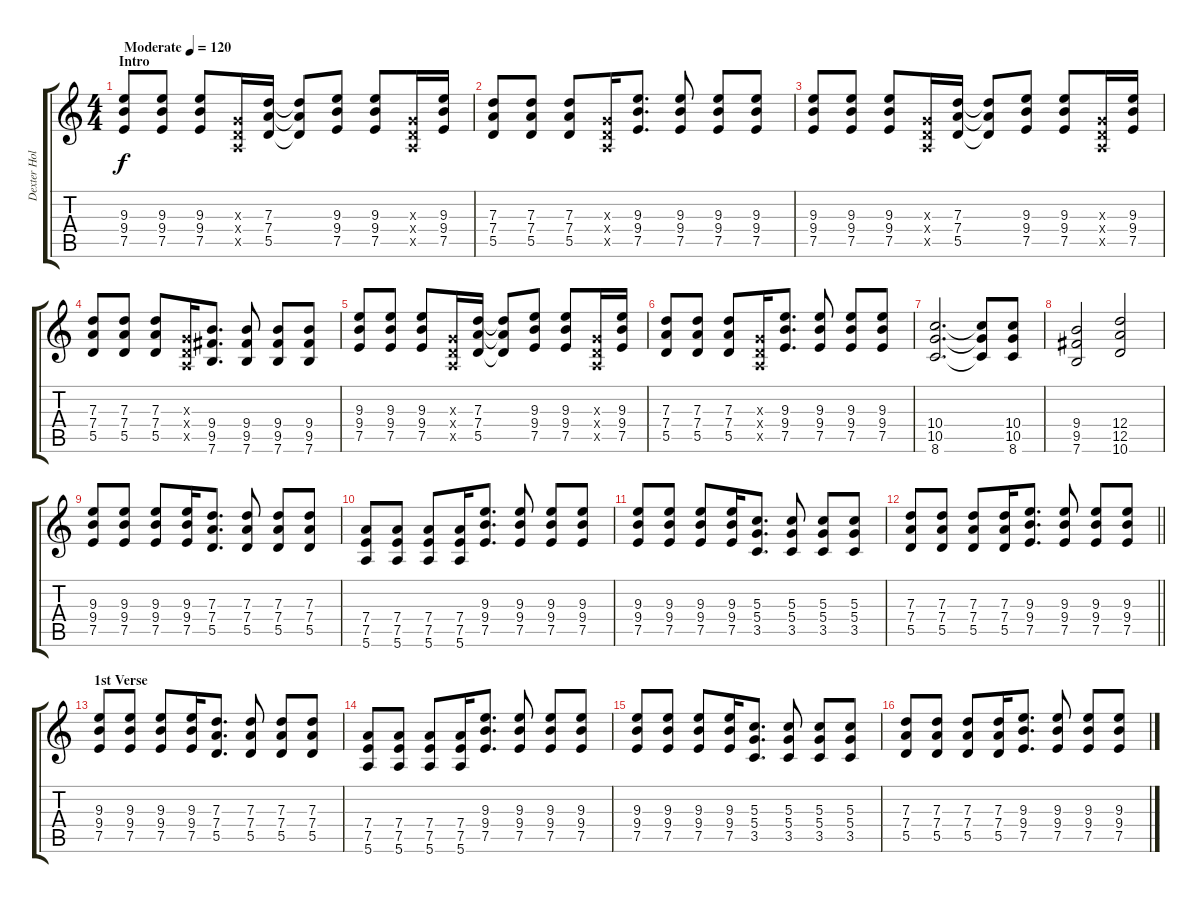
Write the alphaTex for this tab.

\track ("Dexter Holland - Rhythm Guitar" "Dexter Hol") {instrument distortionguitar}
\staff {score tabs}
\tuning (E4 B3 G3 D3 A2 E2) {hide}
\ts (4 4)
\section ("" "Intro")
\tempo (120 "Moderate")
\clef g2
\ks c
(9.3 9.4 7.5).8{dy f instrument distortionguitar} (9.3 9.4 7.5).8 (9.3 9.4 7.5).8 (0.3{x} 0.4{x} 0.5{x}).16 (7.3 7.4 5.5).16 (7.3{t} 7.4{t} 5.5{t}).8 (9.3 9.4 7.5).8 (9.3 9.4 7.5).8 (0.3{x} 0.4{x} 0.5{x}).16 (9.3 9.4 7.5).16 |
(7.3 7.4 5.5).8 (7.3 7.4 5.5).8 (7.3 7.4 5.5).8 (0.3{x} 0.4{x} 0.5{x}).16 (9.3 9.4 7.5).8{d} (9.3 9.4 7.5).8 (9.3 9.4 7.5).8 (9.3 9.4 7.5).8 |
(9.3 9.4 7.5).8 (9.3 9.4 7.5).8 (9.3 9.4 7.5).8 (0.3{x} 0.4{x} 0.5{x}).16 (7.3 7.4 5.5).16 (7.3{t} 7.4{t} 5.5{t}).8 (9.3 9.4 7.5).8 (9.3 9.4 7.5).8 (0.3{x} 0.4{x} 0.5{x}).16 (9.3 9.4 7.5).16 |
(7.3 7.4 5.5).8 (7.3 7.4 5.5).8 (7.3 7.4 5.5).8 (0.3{x} 0.4{x} 0.5{x}).16 (9.4 9.5 7.6).8{d} (9.4 9.5 7.6).8 (9.4 9.5 7.6).8 (9.4 9.5 7.6).8 |
(9.3 9.4 7.5).8 (9.3 9.4 7.5).8 (9.3 9.4 7.5).8 (0.3{x} 0.4{x} 0.5{x}).16 (7.3 7.4 5.5).16 (7.3{t} 7.4{t} 5.5{t}).8 (9.3 9.4 7.5).8 (9.3 9.4 7.5).8 (0.3{x} 0.4{x} 0.5{x}).16 (9.3 9.4 7.5).16 |
(7.3 7.4 5.5).8 (7.3 7.4 5.5).8 (7.3 7.4 5.5).8 (0.3{x} 0.4{x} 0.5{x}).16 (9.3 9.4 7.5).8{d} (9.3 9.4 7.5).8 (9.3 9.4 7.5).8 (9.3 9.4 7.5).8 |
(10.4 10.5 8.6).2{d} (10.4{t} 10.5{t} 8.6{t}).8 (10.4 10.5 8.6).8 |
(9.4 9.5 7.6).2 (12.4 12.5 10.6).2 |
(9.3 9.4 7.5).8 (9.3 9.4 7.5).8 (9.3 9.4 7.5).8 (9.3 9.4 7.5).16 (7.3 7.4 5.5).8{d} (7.3 7.4 5.5).8 (7.3 7.4 5.5).8 (7.3 7.4 5.5).8 |
(7.4 7.5 5.6).8 (7.4 7.5 5.6).8 (7.4 7.5 5.6).8 (7.4 7.5 5.6).16 (9.3 9.4 7.5).8{d} (9.3 9.4 7.5).8 (9.3 9.4 7.5).8 (9.3 9.4 7.5).8 |
(9.3 9.4 7.5).8 (9.3 9.4 7.5).8 (9.3 9.4 7.5).8 (9.3 9.4 7.5).16 (5.3 5.4 3.5).8{d} (5.3 5.4 3.5).8 (5.3 5.4 3.5).8 (5.3 5.4 3.5).8 |
\barLineRight lightlight
(7.3 7.4 5.5).8 (7.3 7.4 5.5).8 (7.3 7.4 5.5).8 (7.3 7.4 5.5).16 (9.3 9.4 7.5).8{d} (9.3 9.4 7.5).8 (9.3 9.4 7.5).8 (9.3 9.4 7.5).8 |
\section ("" "1st Verse")
(9.3 9.4 7.5).8 (9.3 9.4 7.5).8 (9.3 9.4 7.5).8 (9.3 9.4 7.5).16 (7.3 7.4 5.5).8{d} (7.3 7.4 5.5).8 (7.3 7.4 5.5).8 (7.3 7.4 5.5).8 |
(7.4 7.5 5.6).8 (7.4 7.5 5.6).8 (7.4 7.5 5.6).8 (7.4 7.5 5.6).16 (9.3 9.4 7.5).8{d} (9.3 9.4 7.5).8 (9.3 9.4 7.5).8 (9.3 9.4 7.5).8 |
(9.3 9.4 7.5).8 (9.3 9.4 7.5).8 (9.3 9.4 7.5).8 (9.3 9.4 7.5).16 (5.3 5.4 3.5).8{d} (5.3 5.4 3.5).8 (5.3 5.4 3.5).8 (5.3 5.4 3.5).8 |
(7.3 7.4 5.5).8 (7.3 7.4 5.5).8 (7.3 7.4 5.5).8 (7.3 7.4 5.5).16 (9.3 9.4 7.5).8{d} (9.3 9.4 7.5).8 (9.3 9.4 7.5).8 (9.3 9.4 7.5).8
